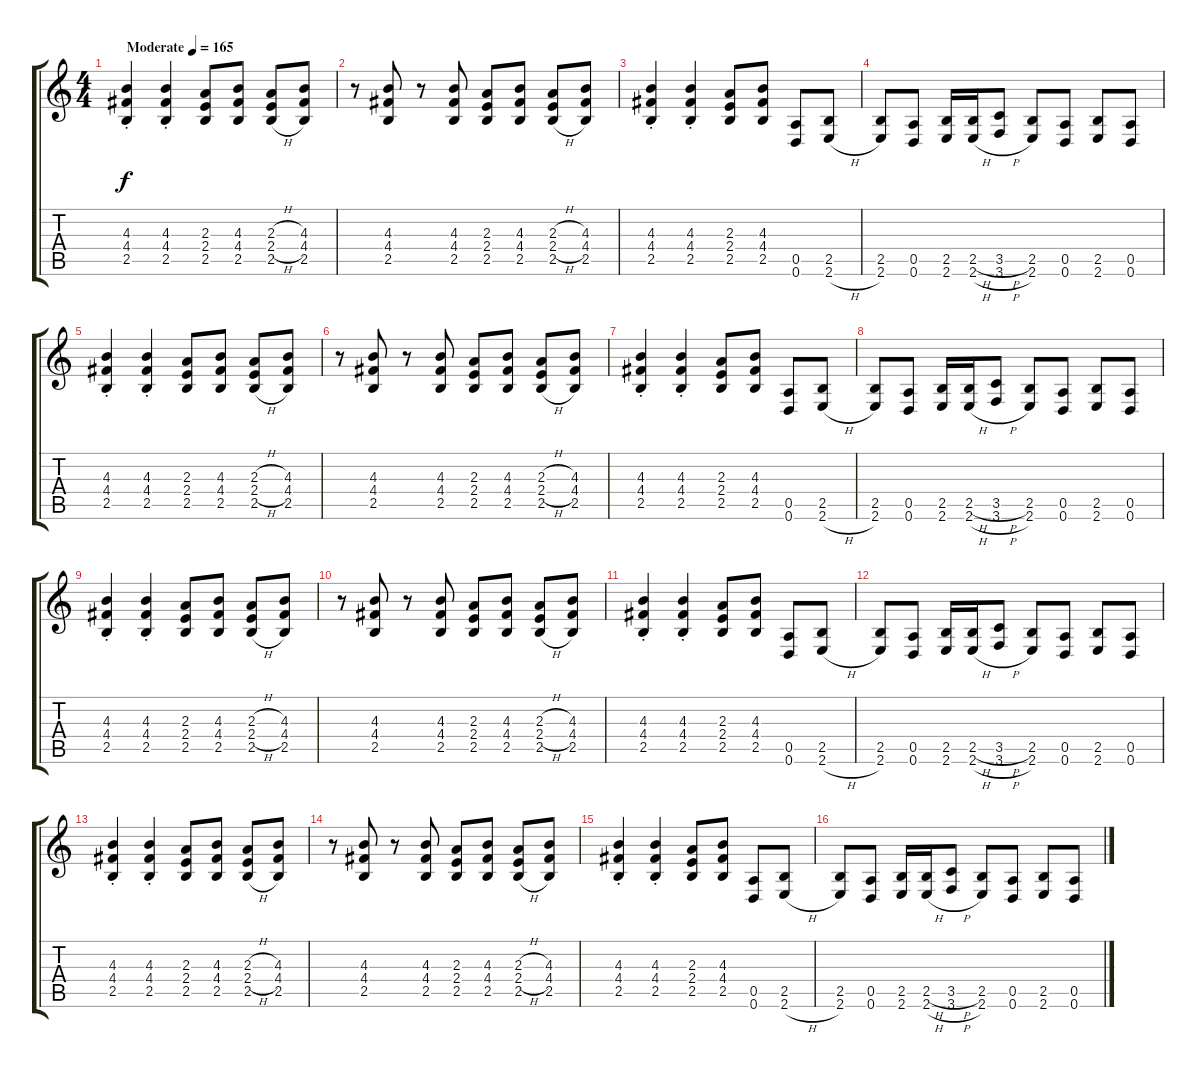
\track "" {instrument overdrivenguitar}
\staff {score tabs}
\tuning (E4 B3 G3 D3 A2 D2) {hide}
\ts (4 4)
\tempo (165 "Moderate")
\clef g2
\ks c
(4.3 4.4 2.5{st}).4{dy f instrument overdrivenguitar} (4.3{st} 4.4 2.5).4 (2.3 2.4 2.5).8 (4.3 4.4 2.5).8 (2.3{h} 2.4{h} 2.5{h}).8 (4.3 4.4 2.5).8 |
r.8 (4.3 4.4 2.5).8 r.8 (4.3 4.4 2.5).8 (2.3 2.4 2.5).8 (4.3 4.4 2.5).8 (2.3{h} 2.4{h} 2.5{h}).8 (4.3 4.4 2.5).8 |
(4.3 4.4 2.5{st}).4 (4.3{st} 4.4 2.5).4 (2.3 2.4 2.5).8 (4.3 4.4 2.5).8 (0.5 0.6).8 (2.5 2.6{h}).8 |
(2.5 2.6).8 (0.5 0.6).8 (2.5 2.6).16 (2.5{h} 2.6{h}).16 (3.5{h} 3.6{h}).8 (2.5 2.6).8 (0.5 0.6).8 (2.5 2.6).8 (0.5 0.6).8 |
(4.3 4.4 2.5{st}).4 (4.3{st} 4.4 2.5).4 (2.3 2.4 2.5).8 (4.3 4.4 2.5).8 (2.3{h} 2.4{h} 2.5{h}).8 (4.3 4.4 2.5).8 |
r.8 (4.3 4.4 2.5).8 r.8 (4.3 4.4 2.5).8 (2.3 2.4 2.5).8 (4.3 4.4 2.5).8 (2.3{h} 2.4{h} 2.5{h}).8 (4.3 4.4 2.5).8 |
(4.3 4.4 2.5{st}).4 (4.3{st} 4.4 2.5).4 (2.3 2.4 2.5).8 (4.3 4.4 2.5).8 (0.5 0.6).8 (2.5 2.6{h}).8 |
(2.5 2.6).8 (0.5 0.6).8 (2.5 2.6).16 (2.5{h} 2.6{h}).16 (3.5{h} 3.6{h}).8 (2.5 2.6).8 (0.5 0.6).8 (2.5 2.6).8 (0.5 0.6).8 |
(4.3 4.4 2.5{st}).4 (4.3{st} 4.4 2.5).4 (2.3 2.4 2.5).8 (4.3 4.4 2.5).8 (2.3{h} 2.4{h} 2.5{h}).8 (4.3 4.4 2.5).8 |
r.8 (4.3 4.4 2.5).8 r.8 (4.3 4.4 2.5).8 (2.3 2.4 2.5).8 (4.3 4.4 2.5).8 (2.3{h} 2.4{h} 2.5{h}).8 (4.3 4.4 2.5).8 |
(4.3 4.4 2.5{st}).4 (4.3{st} 4.4 2.5).4 (2.3 2.4 2.5).8 (4.3 4.4 2.5).8 (0.5 0.6).8 (2.5 2.6{h}).8 |
(2.5 2.6).8 (0.5 0.6).8 (2.5 2.6).16 (2.5{h} 2.6{h}).16 (3.5{h} 3.6{h}).8 (2.5 2.6).8 (0.5 0.6).8 (2.5 2.6).8 (0.5 0.6).8 |
(4.3 4.4 2.5{st}).4 (4.3{st} 4.4 2.5).4 (2.3 2.4 2.5).8 (4.3 4.4 2.5).8 (2.3{h} 2.4{h} 2.5{h}).8 (4.3 4.4 2.5).8 |
r.8 (4.3 4.4 2.5).8 r.8 (4.3 4.4 2.5).8 (2.3 2.4 2.5).8 (4.3 4.4 2.5).8 (2.3{h} 2.4{h} 2.5{h}).8 (4.3 4.4 2.5).8 |
(4.3 4.4 2.5{st}).4 (4.3{st} 4.4 2.5).4 (2.3 2.4 2.5).8 (4.3 4.4 2.5).8 (0.5 0.6).8 (2.5 2.6{h}).8 |
(2.5 2.6).8 (0.5 0.6).8 (2.5 2.6).16 (2.5{h} 2.6{h}).16 (3.5{h} 3.6{h}).8 (2.5 2.6).8 (0.5 0.6).8 (2.5 2.6).8 (0.5 0.6).8
